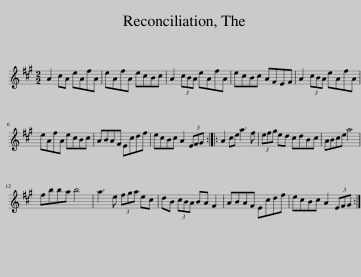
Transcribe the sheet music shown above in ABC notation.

X:1
L:1/8
M:2/2
I:linebreak $
K:A
V:1 treble
V:1
 A2 cA eAfA | eAfA ecBc | A2 (3cBA eAfA | ecBc AFEF | A2 (3cBA eAfA |$ %5
 eAfA ecBc | ABAF Ecdf | ecBc A2 (3EFG :: A2 ce a3 f | (3efg ed cdBc | %10
 ABce a4 |$ fbba b4 | a3 e (3fga ec | dB (3cBA BA F2 | ABAF Ecdf | %15
 ecBc A2 (3EFG :| %16
